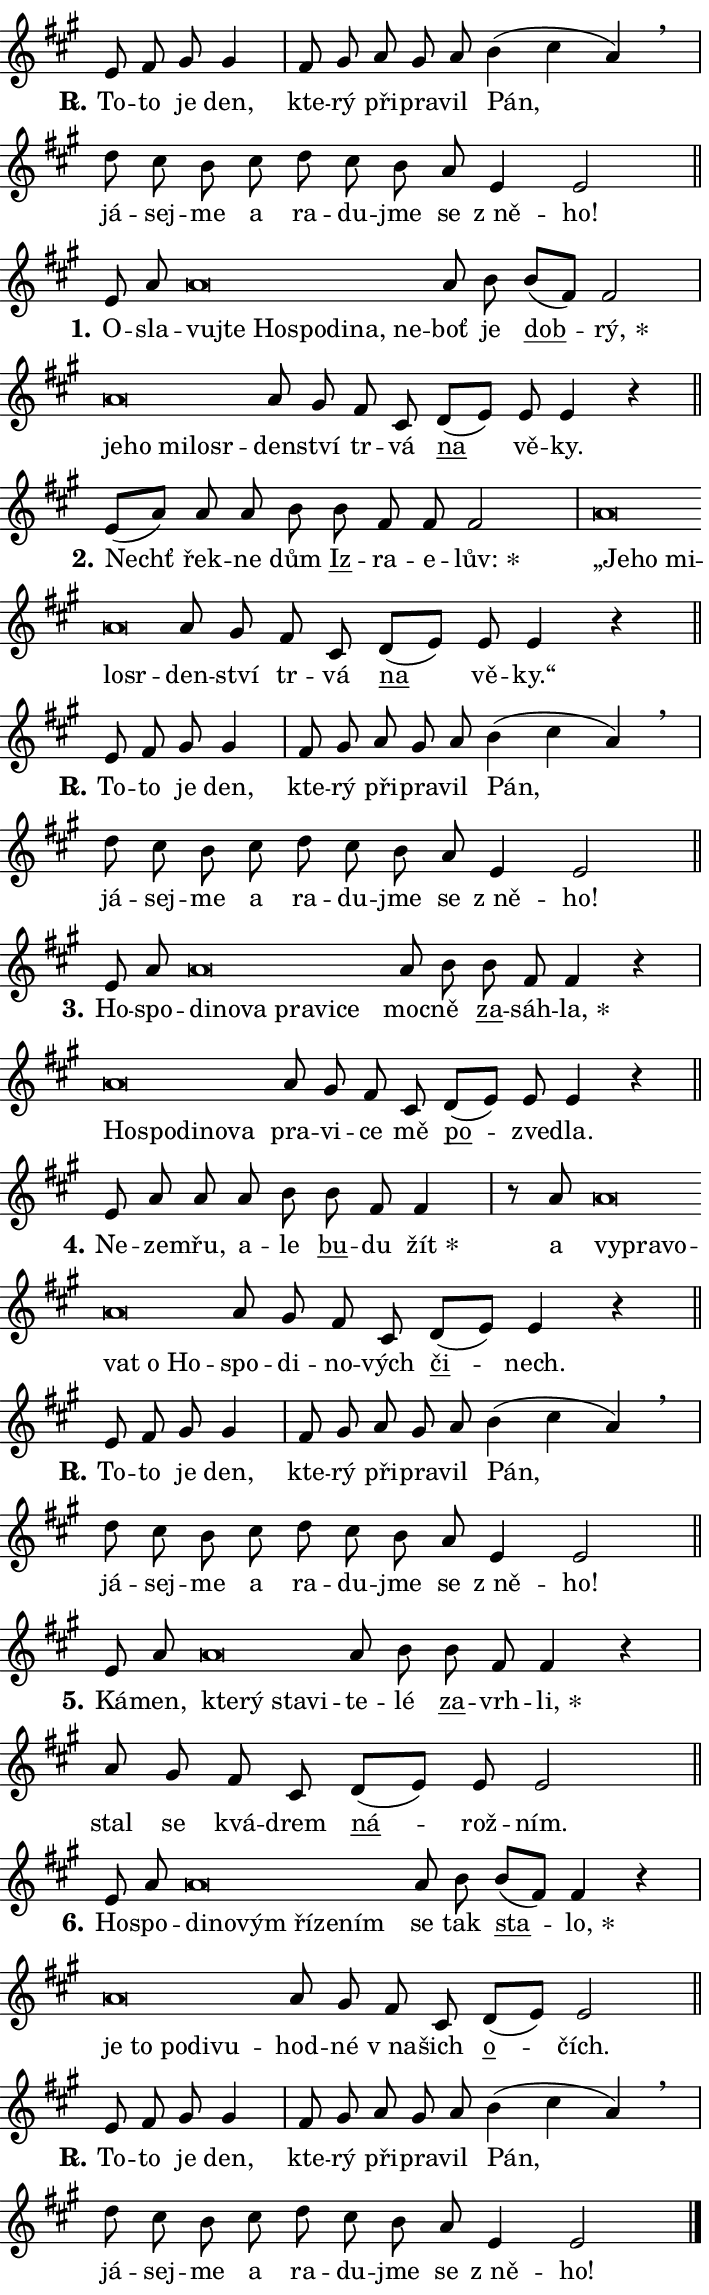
\version "2.24.0"
\header { tagline = "" }
\paper {
  indent = 0\cm
  top-margin = 0\cm
  right-margin = 0.13\cm % to fit lyric hyphens
  bottom-margin = 0\cm
  left-margin = 0\cm
  paper-width = 12\cm
  page-breaking = #ly:one-page-breaking
  system-system-spacing.basic-distance = #11
  score-system-spacing.basic-distance = #11
  ragged-last = ##f
}


%% Author: Thomas Morley
%% https://lists.gnu.org/archive/html/lilypond-user/2020-05/msg00002.html
#(define (line-position grob)
"Returns position of @var[grob} in current system:
   @code{'start}, if at first time-step
   @code{'end}, if at last time-step
   @code{'middle} otherwise
"
  (let* ((col (ly:item-get-column grob))
         (ln (ly:grob-object col 'left-neighbor))
         (rn (ly:grob-object col 'right-neighbor))
         (col-to-check-left (if (ly:grob? ln) ln col))
         (col-to-check-right (if (ly:grob? rn) rn col))
         (break-dir-left
           (and
             (ly:grob-property col-to-check-left 'non-musical #f)
             (ly:item-break-dir col-to-check-left)))
         (break-dir-right
           (and
             (ly:grob-property col-to-check-right 'non-musical #f)
             (ly:item-break-dir col-to-check-right))))
        (cond ((eqv? 1 break-dir-left) 'start)
              ((eqv? -1 break-dir-right) 'end)
              (else 'middle))))

#(define (tranparent-at-line-position vctor)
  (lambda (grob)
  "Relying on @code{line-position} select the relevant enry from @var{vctor}.
Used to determine transparency,"
    (case (line-position grob)
      ((end) (not (vector-ref vctor 0)))
      ((middle) (not (vector-ref vctor 1)))
      ((start) (not (vector-ref vctor 2))))))

noteHeadBreakVisibility =
#(define-music-function (break-visibility)(vector?)
"Makes @code{NoteHead}s transparent relying on @var{break-visibility}"
#{
  \override NoteHead.transparent =
    #(tranparent-at-line-position break-visibility)
#})

#(define delete-ledgers-for-transparent-note-heads
  (lambda (grob)
    "Reads whether a @code{NoteHead} is transparent.
If so this @code{NoteHead} is removed from @code{'note-heads} from
@var{grob}, which is supposed to be @code{LedgerLineSpanner}.
As a result ledgers are not printed for this @code{NoteHead}"
    (let* ((nhds-array (ly:grob-object grob 'note-heads))
           (nhds-list
             (if (ly:grob-array? nhds-array)
                 (ly:grob-array->list nhds-array)
                 '()))
           ;; Relies on the transparent-property being done before
           ;; Staff.LedgerLineSpanner.after-line-breaking is executed.
           ;; This is fragile ...
           (to-keep
             (remove
               (lambda (nhd)
                 (ly:grob-property nhd 'transparent #f))
               nhds-list)))
      ;; TODO find a better method to iterate over grob-arrays, similiar
      ;; to filter/remove etc for lists
      ;; For now rebuilt from scratch
      (set! (ly:grob-object grob 'note-heads)  '())
      (for-each
        (lambda (nhd)
          (ly:pointer-group-interface::add-grob grob 'note-heads nhd))
        to-keep))))

squashNotes = {
  \override NoteHead.X-extent = #'(-0.2 . 0.2)
  \override NoteHead.Y-extent = #'(-0.75 . 0)
  \override NoteHead.stencil =
    #(lambda (grob)
       (let ((pos (ly:grob-property grob 'staff-position)))
         (begin
           (if (< pos -7) (display "ERROR: Lower brevis then expected\n") (display ""))
           (if (<= pos -6) ly:text-interface::print ly:note-head::print))))
}
unSquashNotes = {
  \revert NoteHead.X-extent
  \revert NoteHead.Y-extent
  \revert NoteHead.stencil
}

hideNotes = \noteHeadBreakVisibility #begin-of-line-visible
unHideNotes = \noteHeadBreakVisibility #all-visible

% work-around for resetting accidentals
% https://lilypond.org/doc/v2.23/Documentation/notation/displaying-rhythms#unmetered-music
cadenzaMeasure = {
  \cadenzaOff
  \partial 1024 s1024
  \cadenzaOn
}

#(define-markup-command (accent layout props text) (markup?)
  "Underline accented syllable"
  (interpret-markup layout props
    #{\markup \override #'(offset . 4.3) \underline { #text }#}))

responsum = \markup \concat {
  "R" \hspace #-1.05 \path #0.1 #'((moveto 0 0.07) (lineto 0.9 0.8)) \hspace #0.05 "."
}

spaceSize = #0.6828661417322834 % exact space size for TeX Gyre Schola

\layout {
  \context {
    \Staff
    \remove "Time_signature_engraver"
    \override LedgerLineSpanner.after-line-breaking = #delete-ledgers-for-transparent-note-heads
  }
  \context {
    \Lyrics {
      \override LyricSpace.minimum-distance = \spaceSize
      \override LyricText.font-name = #"TeX Gyre Schola"
      \override LyricText.font-size = 1
      \override StanzaNumber.font-name = #"TeX Gyre Schola Bold"
      \override StanzaNumber.font-size = 1
    }
  }
  \context {
    \Score 
    \override NoteHead.text =
      #(lambda (grob) 
        (let ((pos (ly:grob-property grob 'staff-position)))
          #{\markup {
            \combine
              \halign #-0.55 \raise #(if (= pos -6) 0 0.5) \override #'(thickness . 2) \draw-line #'(3.2 . 0)
              \musicglyph "noteheads.sM1"
          }#}))
  }
}

% magnetic-lyrics.ily
%
%   written by
%     Jean Abou Samra <jean@abou-samra.fr>
%     Werner Lemberg <wl@gnu.org>
%
%   adapted by
%     Jiri Hon <jiri.hon@gmail.com>
%
% Version 2022-Apr-15

% https://www.mail-archive.com/lilypond-user@gnu.org/msg149350.html

#(define (Left_hyphen_pointer_engraver context)
   "Collect syllable-hyphen-syllable occurrences in lyrics and store
them in properties.  This engraver only looks to the left.  For
example, if the lyrics input is @code{foo -- bar}, it does the
following.

@itemize @bullet
@item
Set the @code{text} property of the @code{LyricHyphen} grob between
@q{foo} and @q{bar} to @code{foo}.

@item
Set the @code{left-hyphen} property of the @code{LyricText} grob with
text @q{foo} to the @code{LyricHyphen} grob between @q{foo} and
@q{bar}.
@end itemize

Use this auxiliary engraver in combination with the
@code{lyric-@/text::@/apply-@/magnetic-@/offset!} hook."
   (let ((hyphen #f)
         (text #f))
     (make-engraver
      (acknowledgers
       ((lyric-syllable-interface engraver grob source-engraver)
        (set! text grob)))
      (end-acknowledgers
       ((lyric-hyphen-interface engraver grob source-engraver)
        ;(when (not (grob::has-interface grob 'lyric-space-interface))
          (set! hyphen grob)));)
      ((stop-translation-timestep engraver)
       (when (and text hyphen)
         (ly:grob-set-object! text 'left-hyphen hyphen))
       (set! text #f)
       (set! hyphen #f)))))

#(define (lyric-text::apply-magnetic-offset! grob)
   "If the space between two syllables is less than the value in
property @code{LyricText@/.details@/.squash-threshold}, move the right
syllable to the left so that it gets concatenated with the left
syllable.

Use this function as a hook for
@code{LyricText@/.after-@/line-@/breaking} if the
@code{Left_@/hyphen_@/pointer_@/engraver} is active."
   (let ((hyphen (ly:grob-object grob 'left-hyphen #f)))
     (when hyphen
       (let ((left-text (ly:spanner-bound hyphen LEFT)))
         (when (grob::has-interface left-text 'lyric-syllable-interface)
           (let* ((common (ly:grob-common-refpoint grob left-text X))
                  (this-x-ext (ly:grob-extent grob common X))
                  (left-x-ext
                   (begin
                     ;; Trigger magnetism for left-text.
                     (ly:grob-property left-text 'after-line-breaking)
                     (ly:grob-extent left-text common X)))
                  ;; `delta` is the gap width between two syllables.
                  (delta (- (interval-start this-x-ext)
                            (interval-end left-x-ext)))
                  (details (ly:grob-property grob 'details))
                  (threshold (assoc-get 'squash-threshold details 0.2)))
             (when (< delta threshold)
               (let* (;; We have to manipulate the input text so that
                      ;; ligatures crossing syllable boundaries are not
                      ;; disabled.  For languages based on the Latin
                      ;; script this is essentially a beautification.
                      ;; However, for non-Western scripts it can be a
                      ;; necessity.
                      (lt (ly:grob-property left-text 'text))
                      (rt (ly:grob-property grob 'text))
                      (is-space (grob::has-interface hyphen 'lyric-space-interface))
                      (space (if is-space " " ""))
                      (extra-delta (if is-space spaceSize 0))
                      ;; Append new syllable.
                      (ltrt-space (if (and (string? lt) (string? rt))
                                (string-append lt space rt)
                                (make-concat-markup (list lt space rt))))
                      ;; Right-align `ltrt` to the right side.
                      (ltrt-space-markup (grob-interpret-markup
                               grob
                               (make-translate-markup
                                (cons (interval-length this-x-ext) 0)
                                (make-right-align-markup ltrt-space)))))
                 (begin
                   ;; Don't print `left-text`.
                   (ly:grob-set-property! left-text 'stencil #f)
                   ;; Set text and stencil (which holds all collected
                   ;; syllables so far) and shift it to the left.
                   (ly:grob-set-property! grob 'text ltrt-space)
                   (ly:grob-set-property! grob 'stencil ltrt-space-markup)
                   (ly:grob-translate-axis! grob (- (- delta extra-delta)) X))))))))))


#(define (lyric-hyphen::displace-bounds-first grob)
   ;; Make very sure this callback isn't triggered too early.
   (let ((left (ly:spanner-bound grob LEFT))
         (right (ly:spanner-bound grob RIGHT)))
     (ly:grob-property left 'after-line-breaking)
     (ly:grob-property right 'after-line-breaking)
     (ly:lyric-hyphen::print grob)))

squashThreshold = #0.4

\layout {
  \context {
    \Lyrics
    \consists #Left_hyphen_pointer_engraver
    \override LyricText.after-line-breaking =
      #lyric-text::apply-magnetic-offset!
    \override LyricHyphen.stencil = #lyric-hyphen::displace-bounds-first
    \override LyricText.details.squash-threshold = \squashThreshold
    \override LyricHyphen.minimum-distance = 0
    \override LyricHyphen.minimum-length = \squashThreshold
  }
}

squashText = \override LyricText.details.squash-threshold = 9999
unSquashText = \override LyricText.details.squash-threshold = \squashThreshold

leftText = \override LyricText.self-alignment-X = #LEFT
unLeftText = \revert LyricText.self-alignment-X

starOffset = #(lambda (grob) 
                (let ((x_offset (ly:self-alignment-interface::aligned-on-x-parent grob)))
                  (if (= x_offset 0) 0 (+ x_offset 1.2))))

star = #(define-music-function (syllable)(string?)
"Append star separator at the end of a syllable"
#{
  \once \override LyricText.X-offset = #starOffset
  \lyricmode { \markup {
    #syllable
    \override #'((font-name . "TeX Gyre Schola Bold")) \hspace #0.2 \lower #0.65 \larger "*"
  } }
#})

starAccent = #(define-music-function (syllable)(string?)
"Append star separator at the end of a syllable and make accent"
#{
  \once \override LyricText.X-offset = #starOffset
  \lyricmode { \markup {
    \accent #syllable
    \override #'((font-name . "TeX Gyre Schola Bold")) \hspace #0.2 \lower #0.65 \larger "*"
  } }
#})

breath = #(define-music-function (syllable)(string?)
"Append breathing indicator at the end of a syllable"
#{
  \lyricmode { \markup { #syllable "+" } }
#})

optionalBreath = #(define-music-function (syllable)(string?)
"Append optional breathing indicator at the end of a syllable"
#{
  \lyricmode { \markup { #syllable "(+)" } }
#})


\score {
    <<
        \new Voice = "melody" { \cadenzaOn \key a \major \relative { e'8 fis gis gis4 \cadenzaMeasure \bar "|" fis8 gis a gis a \bar "" b4( cis a) \breathe \cadenzaMeasure \bar "|" d8 cis b cis \bar "" d cis b a \bar "" e4 e2 \cadenzaMeasure \bar "||" \break } }
        \new Lyrics \lyricsto "melody" { \lyricmode { \set stanza = \responsum
To -- to je den, kte -- rý při -- pra -- vil Pán, já -- sej -- me a ra -- du -- jme se "z ně" -- ho! } }
    >>
    \layout {}
}

\score {
    <<
        \new Voice = "melody" { \cadenzaOn \key a \major \relative { e'8 a \bar "" \squashNotes a\breve*1/16 \hideNotes \breve*1/16 \bar "" \breve*1/16 \bar "" \breve*1/16 \bar "" \breve*1/16 \bar "" \breve*1/16 \breve*1/16 \bar "" \unHideNotes \unSquashNotes a8 b \bar "" b[( fis)] fis2 \cadenzaMeasure \bar "|" \squashNotes a\breve*1/16 \hideNotes \breve*1/16 \bar "" \breve*1/16 \bar "" \breve*1/16 \breve*1/16 \bar "" \unHideNotes \unSquashNotes a8 gis fis cis \bar "" d[( e)] e e4 r \cadenzaMeasure \bar "||" \break } }
        \new Lyrics \lyricsto "melody" { \lyricmode { \set stanza = "1."
O -- sla -- \leftText vuj -- \squashText te Ho -- spo -- di -- na, ne -- \unLeftText \unSquashText boť je \markup \accent dob -- \star rý, \leftText je -- \squashText ho mi -- lo -- sr -- \unLeftText \unSquashText den -- ství tr -- vá \markup \accent na vě -- ky. } }
    >>
    \layout {}
}

\score {
    <<
        \new Voice = "melody" { \cadenzaOn \key a \major \relative { e'8[( a)] a a b \bar "" b fis fis fis2 \cadenzaMeasure \bar "|" \squashNotes a\breve*1/16 \hideNotes \breve*1/16 \bar "" \breve*1/16 \bar "" \breve*1/16 \breve*1/16 \bar "" \unHideNotes \unSquashNotes a8 gis fis cis \bar "" d[( e)] e e4 r \cadenzaMeasure \bar "||" \break } }
        \new Lyrics \lyricsto "melody" { \lyricmode { \set stanza = "2."
Nechť řek -- ne dům \markup \accent Iz -- ra -- e -- \star lův: \leftText „Je -- \squashText ho mi -- lo -- sr -- \unLeftText \unSquashText den -- ství tr -- vá \markup \accent na vě -- ky.“ } }
    >>
    \layout {}
}

\score {
    <<
        \new Voice = "melody" { \cadenzaOn \key a \major \relative { e'8 fis gis gis4 \cadenzaMeasure \bar "|" fis8 gis a gis a \bar "" b4( cis a) \breathe \cadenzaMeasure \bar "|" d8 cis b cis \bar "" d cis b a \bar "" e4 e2 \cadenzaMeasure \bar "||" \break } }
        \new Lyrics \lyricsto "melody" { \lyricmode { \set stanza = \responsum
To -- to je den, kte -- rý při -- pra -- vil Pán, já -- sej -- me a ra -- du -- jme se "z ně" -- ho! } }
    >>
    \layout {}
}

\score {
    <<
        \new Voice = "melody" { \cadenzaOn \key a \major \relative { e'8 a \bar "" \squashNotes a\breve*1/16 \hideNotes \breve*1/16 \bar "" \breve*1/16 \bar "" \breve*1/16 \bar "" \breve*1/16 \breve*1/16 \bar "" \unHideNotes \unSquashNotes a8 b \bar "" b fis fis4 r \cadenzaMeasure \bar "|" \squashNotes a\breve*1/16 \hideNotes \breve*1/16 \bar "" \breve*1/16 \bar "" \breve*1/16 \breve*1/16 \bar "" \unHideNotes \unSquashNotes a8 gis fis cis \bar "" d[( e)] e e4 r \cadenzaMeasure \bar "||" \break } }
        \new Lyrics \lyricsto "melody" { \lyricmode { \set stanza = "3."
Ho -- spo -- \leftText di -- \squashText no -- va pra -- vi -- ce \unLeftText \unSquashText moc -- ně \markup \accent za -- sáh -- \star la, \leftText Ho -- \squashText spo -- di -- no -- va \unLeftText \unSquashText pra -- vi -- ce mě \markup \accent po -- zve -- dla. } }
    >>
    \layout {}
}

\score {
    <<
        \new Voice = "melody" { \cadenzaOn \key a \major \relative { e'8 a a a b \bar "" b fis fis4 \cadenzaMeasure \bar "|" r8 a \squashNotes a\breve*1/16 \hideNotes \breve*1/16 \bar "" \breve*1/16 \bar "" \breve*1/16 \bar "" \breve*1/16 \breve*1/16 \bar "" \unHideNotes \unSquashNotes a8 gis fis cis \bar "" d[( e)] e4 r \cadenzaMeasure \bar "||" \break } }
        \new Lyrics \lyricsto "melody" { \lyricmode { \set stanza = "4."
Ne -- ze -- mřu, a -- le \markup \accent bu -- du \star žít a \leftText vy -- \squashText pra -- vo -- vat o Ho -- \unLeftText \unSquashText spo -- di -- no -- vých \markup \accent či -- nech. } }
    >>
    \layout {}
}

\score {
    <<
        \new Voice = "melody" { \cadenzaOn \key a \major \relative { e'8 fis gis gis4 \cadenzaMeasure \bar "|" fis8 gis a gis a \bar "" b4( cis a) \breathe \cadenzaMeasure \bar "|" d8 cis b cis \bar "" d cis b a \bar "" e4 e2 \cadenzaMeasure \bar "||" \break } }
        \new Lyrics \lyricsto "melody" { \lyricmode { \set stanza = \responsum
To -- to je den, kte -- rý při -- pra -- vil Pán, já -- sej -- me a ra -- du -- jme se "z ně" -- ho! } }
    >>
    \layout {}
}

\score {
    <<
        \new Voice = "melody" { \cadenzaOn \key a \major \relative { e'8 a \bar "" \squashNotes a\breve*1/16 \hideNotes \breve*1/16 \bar "" \breve*1/16 \breve*1/16 \bar "" \unHideNotes \unSquashNotes a8 b \bar "" b fis fis4 r \cadenzaMeasure \bar "|" a8 gis fis cis \bar "" d[( e)] e e2 \cadenzaMeasure \bar "||" \break } }
        \new Lyrics \lyricsto "melody" { \lyricmode { \set stanza = "5."
Ká -- men, \leftText kte -- \squashText rý sta -- vi -- \unLeftText \unSquashText te -- lé \markup \accent za -- vrh -- \star li, stal se kvá -- drem \markup \accent ná -- rož -- ním. } }
    >>
    \layout {}
}

\score {
    <<
        \new Voice = "melody" { \cadenzaOn \key a \major \relative { e'8 a \bar "" \squashNotes a\breve*1/16 \hideNotes \breve*1/16 \bar "" \breve*1/16 \bar "" \breve*1/16 \bar "" \breve*1/16 \breve*1/16 \bar "" \unHideNotes \unSquashNotes a8 b \bar "" b[( fis)] fis4 r \cadenzaMeasure \bar "|" \squashNotes a\breve*1/16 \hideNotes \breve*1/16 \bar "" \breve*1/16 \bar "" \breve*1/16 \breve*1/16 \bar "" \unHideNotes \unSquashNotes a8 gis fis cis \bar "" d[( e)] e2 \cadenzaMeasure \bar "||" \break } }
        \new Lyrics \lyricsto "melody" { \lyricmode { \set stanza = "6."
Ho -- spo -- \leftText di -- \squashText no -- vým ří -- ze -- ním \unLeftText \unSquashText se tak \markup \accent sta -- \star lo, \leftText je \squashText to po -- di -- vu -- \unLeftText \unSquashText hod -- né "v na" -- šich \markup \accent o -- čích. } }
    >>
    \layout {}
}

\score {
    <<
        \new Voice = "melody" { \cadenzaOn \key a \major \relative { e'8 fis gis gis4 \cadenzaMeasure \bar "|" fis8 gis a gis a \bar "" b4( cis a) \breathe \cadenzaMeasure \bar "|" d8 cis b cis \bar "" d cis b a \bar "" e4 e2 \cadenzaMeasure \bar "||" \break } \bar "|." }
        \new Lyrics \lyricsto "melody" { \lyricmode { \set stanza = \responsum
To -- to je den, kte -- rý při -- pra -- vil Pán, já -- sej -- me a ra -- du -- jme se "z ně" -- ho! } }
    >>
    \layout {}
}
